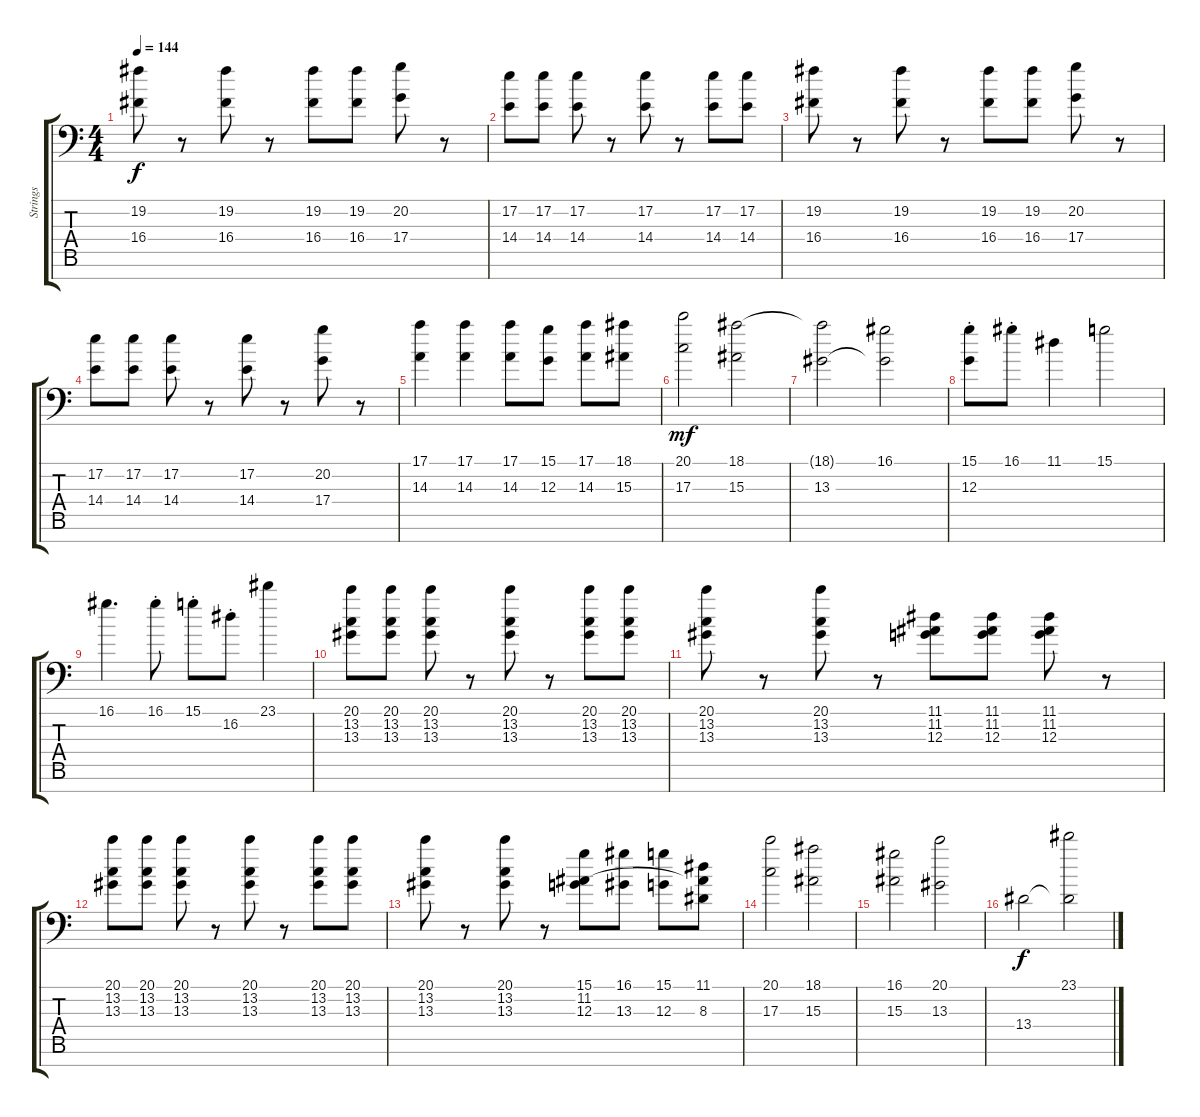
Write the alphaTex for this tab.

\track ("Strings" "Strings") {instrument stringensemble1}
\staff {score tabs}
\tuning (E4 B3 G3 D3 A2 B1 B0) {hide}
\ts (4 4)
\tempo 144
\clef f4
\ks c
(19.2 16.4).8{dy f} r.8 (19.2 16.4).8 r.8 (19.2 16.4).8 (19.2 16.4).8 (20.2 17.4).8 r.8 |
(17.2 14.4).8 (17.2 14.4).8 (17.2 14.4).8 r.8 (17.2 14.4).8 r.8 (17.2 14.4).8 (17.2 14.4).8 |
(19.2 16.4).8 r.8 (19.2 16.4).8 r.8 (19.2 16.4).8 (19.2 16.4).8 (20.2 17.4).8 r.8 |
(17.2 14.4).8 (17.2 14.4).8 (17.2 14.4).8 r.8 (17.2 14.4).8 r.8 (20.2 17.4).8 r.8 |
(17.1 14.3).4 (17.1 14.3).4 (17.1 14.3).8 (15.1 12.3).8 (17.1 14.3).8 (18.1 15.3).8 |
(20.1 17.3).2{dy mf} (18.1 15.3).2 |
(18.1{t} 13.3).2 (16.1 13.3{t}).2 |
(15.1{st} 12.3{st}).8 16.1{st}.8 11.1.4 15.1.2 |
16.1.4{d} 16.1{st}.8 15.1{st}.8 16.2{st}.8 23.1.4 |
(20.1 13.2 13.3).8 (20.1 13.2 13.3).8 (20.1 13.2 13.3).8 r.8 (20.1 13.2 13.3).8 r.8 (20.1 13.2 13.3).8 (20.1 13.2 13.3).8 |
(20.1 13.2 13.3).8 r.8 (20.1 13.2 13.3).8 r.8 (11.1 11.2 12.3).8 (11.1 11.2 12.3).8 (11.1 11.2 12.3).8 r.8 |
(20.1 13.2 13.3).8 (20.1 13.2 13.3).8 (20.1 13.2 13.3).8 r.8 (20.1 13.2 13.3).8 r.8 (20.1 13.2 13.3).8 (20.1 13.2 13.3).8 |
(20.1 13.2 13.3).8 r.8 (20.1 13.2 13.3).8 r.8 (15.1 11.2 12.3).8 (16.1 13.3).8 (15.1 12.3).8 (11.1 11.2{t} 8.3).8 |
(20.1 17.3).2 (18.1 15.3).2 |
(16.1 15.3).2 (20.1 13.3).2 |
13.4.2{dy f} (23.1 13.4{t}).2
